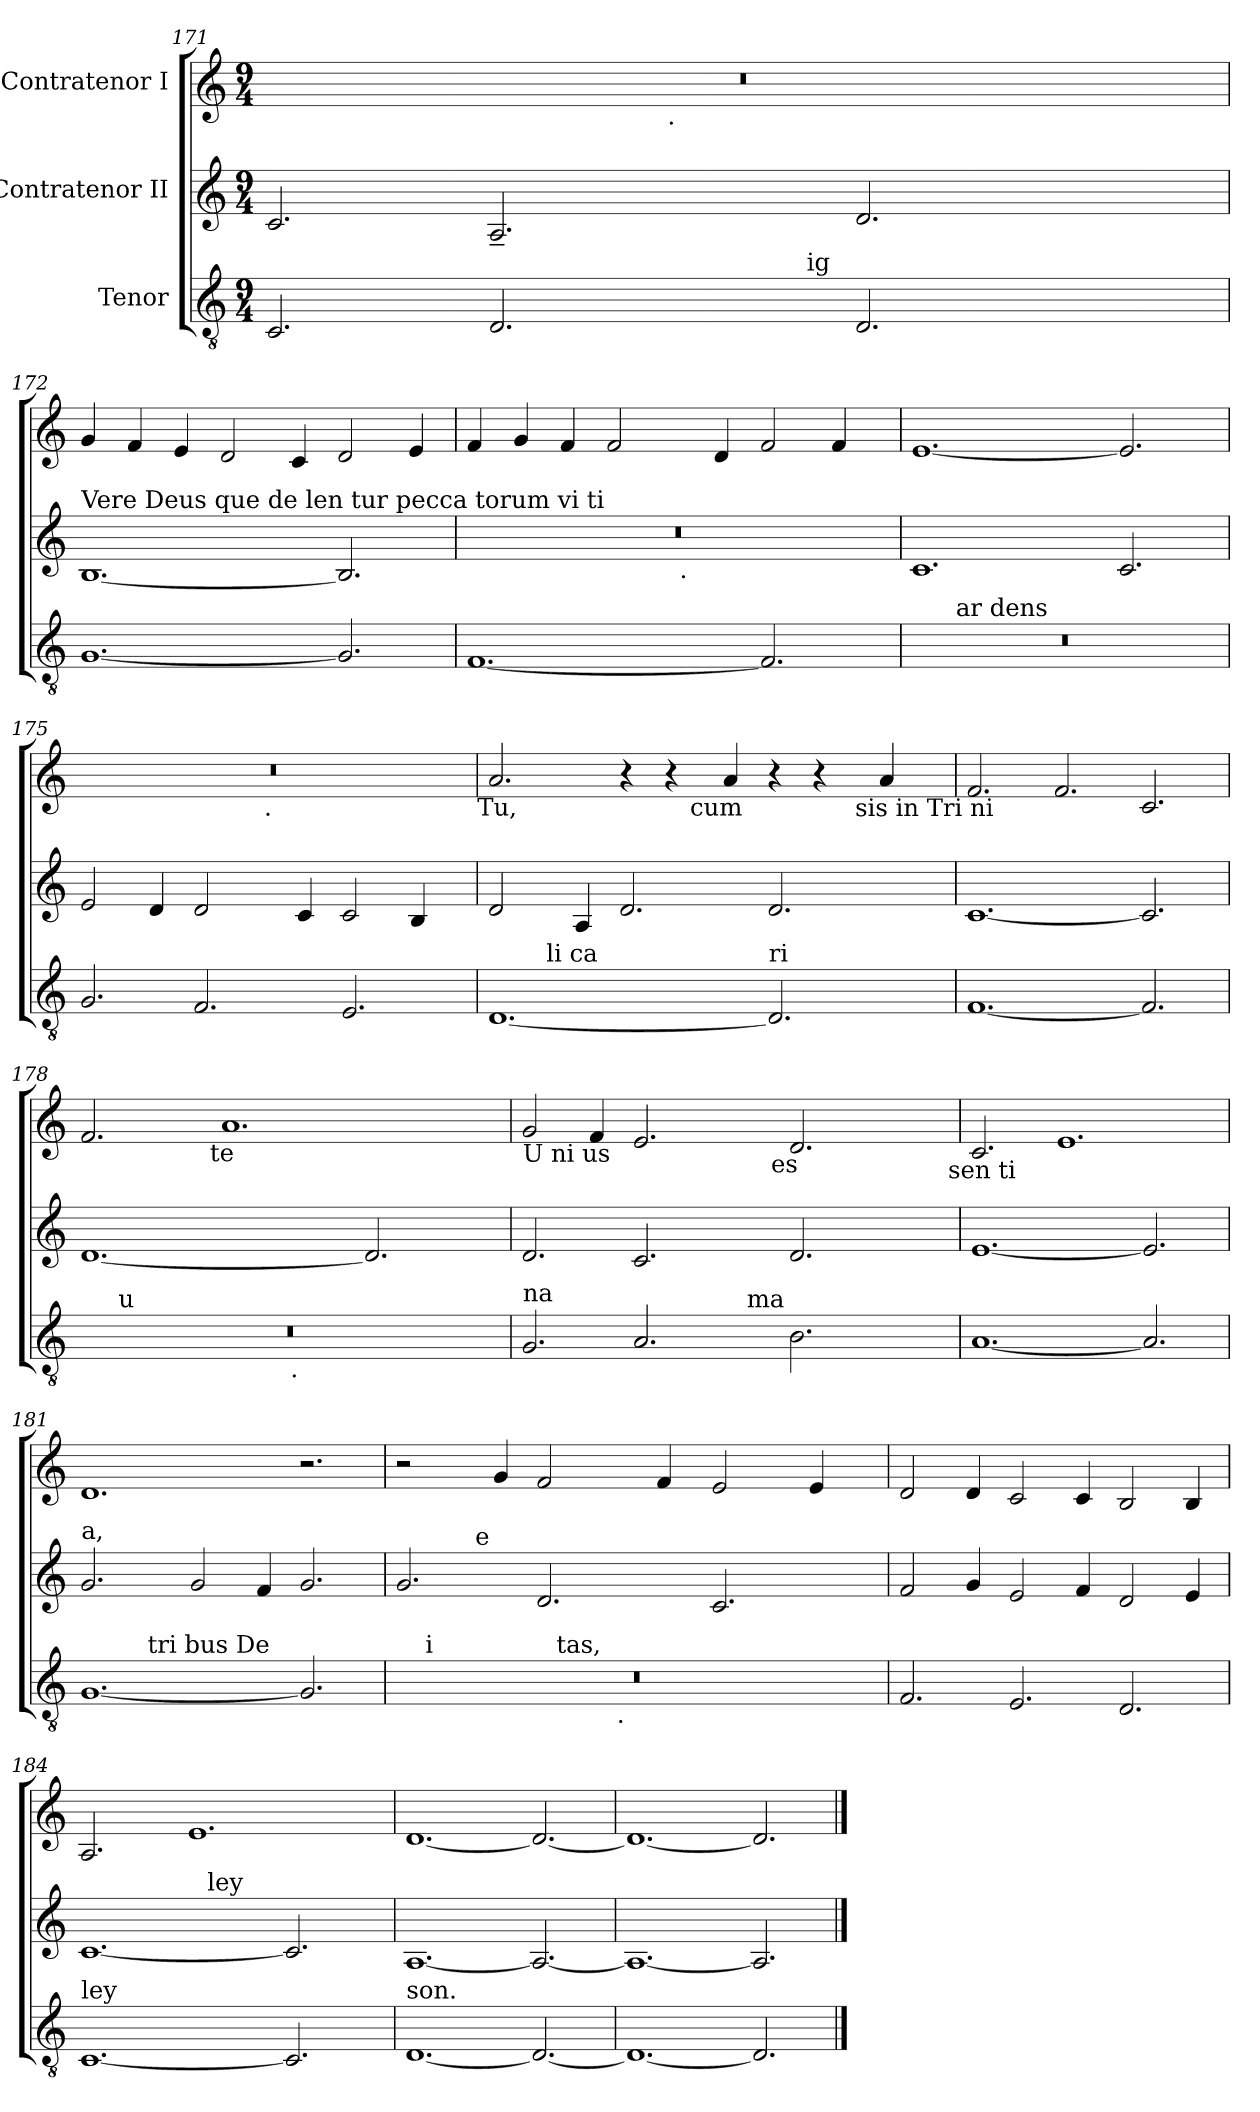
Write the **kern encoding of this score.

**kern	**kern	**kern
*part3	*part2	*part1
*staff3	*staff2	*staff1
*I"Tenor	*I"Contratenor II	*I"Contratenor I
*clefGv2	*clefG2	*clefG2
*k[]	*k[]	*k[]
*C:	*C:	*C:
*M9/4	*M9/4	*M9/4
=171	=171	=171
!LO:TX:a:t=tas,	!	!
*^	*	*^
2.C/	1ryy	2.c/	4%9r	1ryy
2.D/	.	2.A~</	.	.
.	4..ryy	.	.	16.ryy
!	!	!	!	!LO:TX:b:t=.
.	.	.	.	1ryy
!	!LO:TX:a:t=ig	!	!	!
.	2ryy	.	.	.
2.D/	.	2.d/	.	.
.	4ryy	.	.	.
.	.	.	.	8ryy
.	16ryy	.	.	.
.	.	.	.	32ryy
=172	=172	=172	=172	=172
!	!	!LO:TX:a:t=Vere Deus que de len tur pecca torum vi ti	!	!
!LO:TX:a:t=nis,	!	!	!	!
*v	*v	*	*v	*v
[<1.G	[<1.B	4g/
.	.	4f/
.	.	4e/
.	.	2d/
.	.	4c/
2.G/]	2.B/]	2d/
.	.	4e/
=173	=173	=173
*	*^	*
[<1.F	4%9r	1ryy	4f/
.	.	.	4g/
.	.	.	4f/
.	.	.	2f/
.	.	16.ryy	.
!	!	!LO:TX:b:t=.	!
.	.	1ryy	.
.	.	.	4d/
2.F/]	.	.	2f/
.	.	.	4f/
.	.	8ryy	.
.	.	32ryy	.
=174	=174	=174	=174
!	!LO:TX:a:t=a	!	!
*^	*v	*v	*
4%9r	8ryy	1.c	[<1.e
.	32ryy	.	.
!	!LO:TX:a:t=ar dens	!	!
.	1ryy	.	.
.	1ryy	.	.
.	.	2.c/	2.e/]
.	16.ryy	.	.
!!LO:PB:g=z
=175	=175	=175	=175
!LO:TX:a:t=ze	!	!	!
*v	*v	*	*^
2.G/	2e/	4%9r	1ryy
.	4d/	.	.
2.F/	2d/	.	.
.	.	.	16.ryy
!	!	!	!LO:TX:b:t=.
.	.	.	1ryy
.	4c/	.	.
2.E/	2c/	.	.
.	4B/	.	.
.	.	.	8ryy
.	.	.	32ryy
!	!	!LO:TX:b:t=Tu,	!
=176	=176	=176	=176
*^	*	*	*^
[<1.D	4.ryy	2d/	2.a/	1ryy	1ryy
!	!LO:TX:a:t=li ca	!	!	!	!
.	1...ryy	.	.	.	.
.	.	4A/	.	.	.
.	.	2.d/	4r	.	.
.	.	.	4r	16.ryy	2ryy
!	!	!	!	!LO:TX:b:t=cum	!
.	.	.	.	1ryy	.
.	.	.	4a/	.	.
!LO:TX:a:t=ri	!	!	!	!	!
2.D/]	.	2.d/	4r	.	4ryy
.	.	.	4r	.	8ryy
.	.	.	.	.	32ryy
!	!	!	!	!	!LO:TX:b:t=sis in Tri ni
.	.	.	.	.	4ryy
.	.	.	4a/	.	.
.	.	.	.	8ryy	.
.	.	.	.	.	16.ryy
.	.	.	.	32ryy	.
=177	=177	=177	=177	=177	=177
!LO:TX:a:t=tas,	!	!	!	!	!
*v	*v	*	*v	*v	*v
[<1.F	[<1.c	2.f/
.	.	2.f/
2.F/]	2.c/]	2.c/
=178	=178	=178
!	!	!LO:TX:b:t=ta
*^	*	*^
*	*^	*	*	*
4%9r	8.ryy	1ryy	[<1.d	2.f/	2ryy
!	!LO:TX:a:t=u	!	!	!	!
.	1ryy	.	.	.	.
.	.	.	.	.	8..ryy
!	!	!	!	!	!LO:TX:b:t=te
.	.	.	.	.	1ryy
.	.	.	.	1.a	.
.	.	16.ryy	.	.	.
!	!	!LO:TX:b:t=.	!	!	!
.	.	1ryy	.	.	.
.	1ryy	.	.	.	.
.	.	.	2.d/]	.	.
.	.	.	.	.	2ryy
.	.	8ryy	.	.	.
.	16ryy	.	.	.	.
.	.	32ryy	.	.	32ryy
=179	=179	=179	=179	=179	=179
!	!	!	!	!LO:TX:b:t=U ni us	!
!LO:TX:a:t=na	!	!	!	!	!
*	*v	*v	*	*	*^
2.G/	1ryy	2.d/	2g/	1ryy	1ryy
.	.	.	4f/	.	.
2.A/	.	2.c/	2.e/	.	.
.	4ryy	.	.	4..ryy	1ryy
.	16.ryy	.	.	.	.
!	!LO:TX:a:t=ma	!	!	!	!
.	2ryy	.	.	.	.
!	!	!	!	!LO:TX:b:t=es	!
.	.	.	.	2ryy	.
2.B\	.	2.d/	2.d/	.	.
.	4ryy	.	.	.	.
.	.	.	.	4ryy	.
.	.	.	.	.	8..ryy
.	8ryy	.	.	.	.
.	.	.	.	16ryy	.
!	!	!	!	!	!LO:TX:b:t=sen ti
.	32ryy	.	.	.	32ryy
=180	=180	=180	=180	=180	=180
!LO:TX:a:t=nens	!	!	!	!	!
*v	*v	*	*v	*v	*v
[<1.A	[<1.e	2.c/
.	.	1.e
2.A/]	2.e/]	.
!!LO:LB:g=z
=181	=181	=181
!	!LO:TX:a:t=a,	!
!LO:TX:a:t=in	!	!
*^	*	*
[<1.G	2ryy	2.g/	1.d
!	!LO:TX:a:t=tri bus De	!	!
.	1..ryy	.	.
.	.	2g/	.
.	.	4f/	.
2.G/]	.	2.g/	2.r
=182	=182	=182	=182
*^	*^	*^	*
4%9r	8ryy	2ryy	1ryy	2.g/	4..ryy	2r
!	!LO:TX:a:t=i	!	!	!	!	!
.	1ryy	.	.	.	.	.
!	!	!	!	!	!LO:TX:a:t=e	!
.	.	.	.	.	1ryy	.
.	.	4ryy	.	.	.	4g/
.	.	16ryy	.	2.d/	.	2f/
!	!	!LO:TX:a:t=tas,	!	!	!	!
.	.	1ryy	.	.	.	.
.	.	.	16.ryy	.	.	.
!	!	!	!LO:TX:b:t=.	!	!	!
.	.	.	1ryy	.	.	.
.	1ryy	.	.	.	.	.
.	.	.	.	.	.	4f/
.	.	.	.	.	2ryy	.
.	.	.	.	2.c/	.	2e/
.	.	4..ryy	.	.	.	.
.	.	.	.	.	4ryy	.
.	.	.	.	.	.	4e/
.	.	.	8ryy	.	.	.
.	8ryy	.	.	.	.	.
.	.	.	.	.	16ryy	.
.	.	.	32ryy	.	.	.
=183	=183	=183	=183	=183	=183	=183
!LO:TX:a:t=e	!	!	!	!	!	!
*v	*v	*v	*v	*	*	*
*	*v	*v	*
2.F/	2f/	2d/
.	4g/	4d/
2.E/	2e/	2c/
.	4f/	4c/
2.D/	2d/	2B/
.	4e/	4B/
=184	=184	=184
!LO:TX:a:t=ley	!	!
*	*^	*
[<1.C	[<1.c	2ryy	2.A/
.	.	4ryy	.
.	.	16ryy	1.e
!	!	!LO:TX:a:t=ley	!
.	.	1ryy	.
2.C/]	2.c/]	.	.
.	.	4..ryy	.
=185	=185	=185	=185
!	!LO:TX:a:t=son.	!	!
!LO:TX:a:t=son.	!	!	!
*	*v	*v	*
[<1.D	[<1.A	[<1.d
2.D/_	2.A/_	2.d/_
=186	=186	=186
1.D_	1.A_	1.d_
2.D/]	2.A/]	2.d/]
==	==	==
*-	*-	*-
